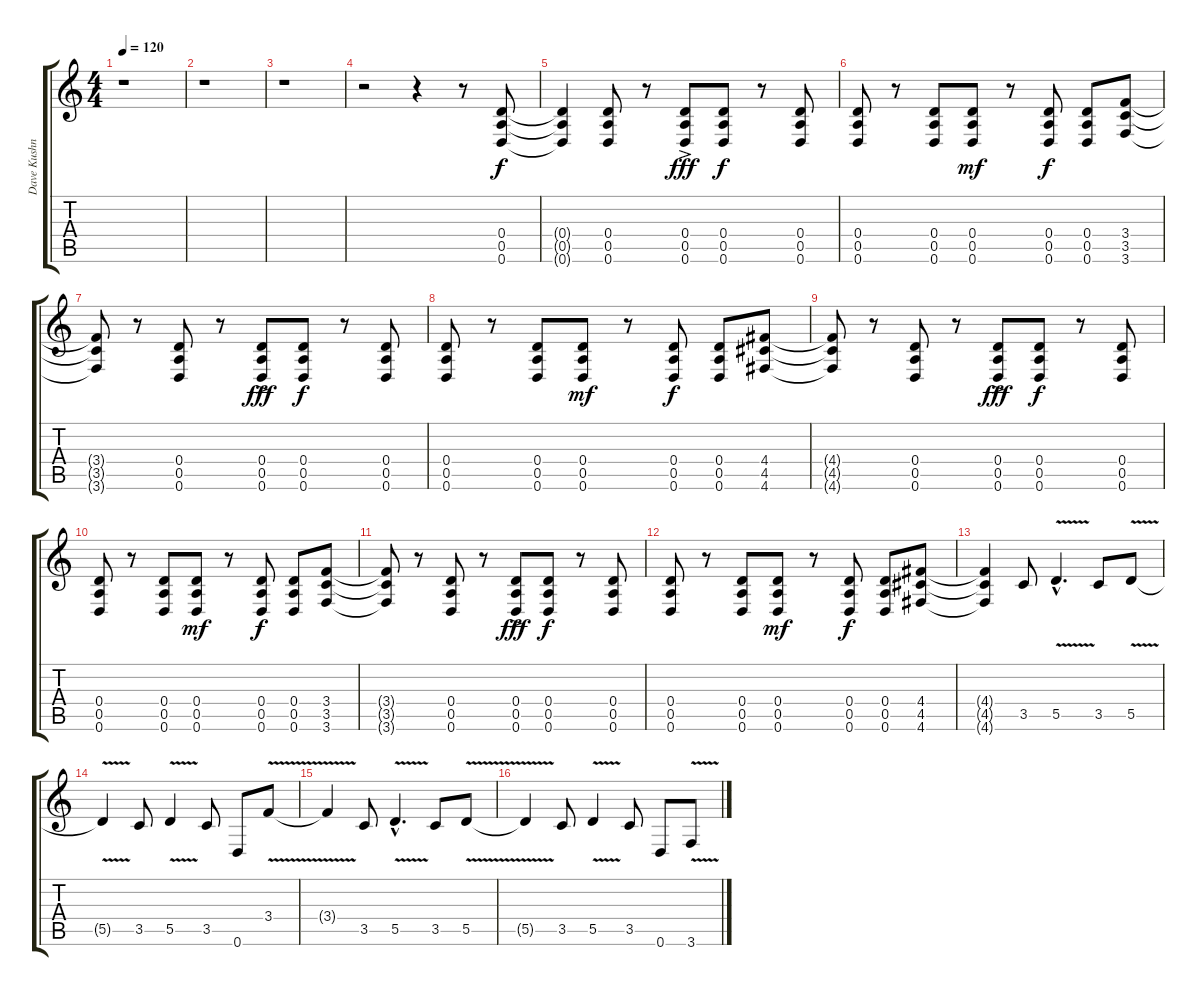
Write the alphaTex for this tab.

\track ("Dave Kushner" "Dave Kushn") {instrument distortionguitar}
\staff {score tabs}
\tuning (E4 B3 G3 D3 A2 D2) {hide}
\ts (4 4)
\tempo 120
\clef g2
\ks c
r.1{dy f instrument distortionguitar} |
r.1 |
r.1 |
r.2 r.4 r.8 (0.4 0.5 0.6).8 |
(0.4{t} 0.5{t} 0.6{t}).4 (0.4 0.5 0.6).8 r.8 (0.4 0.5 0.6{ac}).8{dy fff} (0.4 0.5 0.6).8{dy f} r.8 (0.4 0.5 0.6).8 |
(0.4 0.5 0.6).8 r.8 (0.4 0.5 0.6).8 (0.4 0.5 0.6).8{dy mf} r.8 (0.4 0.5 0.6).8{dy f} (0.4 0.5 0.6).8 (3.4 3.5 3.6).8 |
(3.4{t} 3.5{t} 3.6{t}).8 r.8 (0.4 0.5 0.6).8 r.8 (0.4 0.5 0.6{ac}).8{dy fff} (0.4 0.5 0.6).8{dy f} r.8 (0.4 0.5 0.6).8 |
(0.4 0.5 0.6).8 r.8 (0.4 0.5 0.6).8 (0.4 0.5 0.6).8{dy mf} r.8 (0.4 0.5 0.6).8{dy f} (0.4 0.5 0.6).8 (4.4 4.5 4.6).8 |
(4.4{t} 4.5{t} 4.6{t}).8 r.8 (0.4 0.5 0.6).8 r.8 (0.4 0.5 0.6{ac}).8{dy fff} (0.4 0.5 0.6).8{dy f} r.8 (0.4 0.5 0.6).8 |
(0.4 0.5 0.6).8 r.8 (0.4 0.5 0.6).8 (0.4 0.5 0.6).8{dy mf} r.8 (0.4 0.5 0.6).8{dy f} (0.4 0.5 0.6).8 (3.4 3.5 3.6).8 |
(3.4{t} 3.5{t} 3.6{t}).8 r.8 (0.4 0.5 0.6).8 r.8 (0.4 0.5 0.6{ac}).8{dy fff} (0.4 0.5 0.6).8{dy f} r.8 (0.4 0.5 0.6).8 |
(0.4 0.5 0.6).8 r.8 (0.4 0.5 0.6).8 (0.4 0.5 0.6).8{dy mf} r.8 (0.4 0.5 0.6).8{dy f} (0.4 0.5 0.6).8 (4.4 4.5 4.6).8 |
(4.4{t} 4.5{t} 4.6{t}).4 3.5.8 5.5{v hac}.4{d} 3.5.8 5.5{v}.8 |
5.5{t}.4 3.5.8 5.5{v}.4 3.5.8 0.6.8 3.4{v}.8 |
3.4{t}.4 3.5.8 5.5{v hac}.4{d} 3.5.8 5.5{v}.8 |
5.5{t}.4 3.5.8 5.5{v}.4 3.5.8 0.6.8 3.6{v}.8
